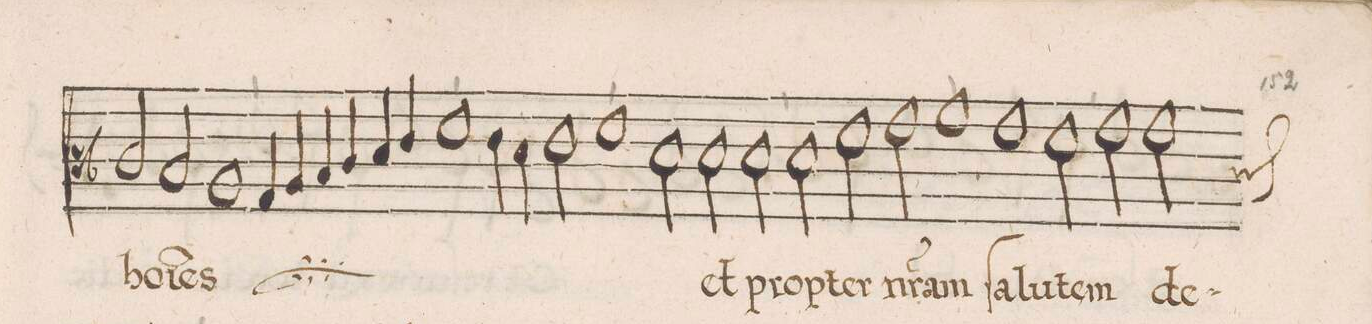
**kern	**text
*I"ALTVS	*
*clefC3	*
*k[b-]	*
*met(C|)	*
*M2/1	*
2c/	ho-
2B-/	-(m)i-
1A/	-(n)es
=56	=56
*	*ij
4G/	ho-
4A/	.
4B-/	.
4c/	.
4d/	.
4e/	.
1f\	.
=57	=57
4e\	.
4d\	.
2e\	-(m)i-
1f\	.
=58	=58
2d\	-(n)es
*	*Xij
2d\	et
2d\	prop-
=59	=59
2d\	-ter
2f\	n(ost)-
2g\	-ram
1a\	ſa-
=60	=60
1g\	-lu-
2f\	-tem
=61	=61
2g\	.
*custos:d	*
2g\	de-
*-	*-
